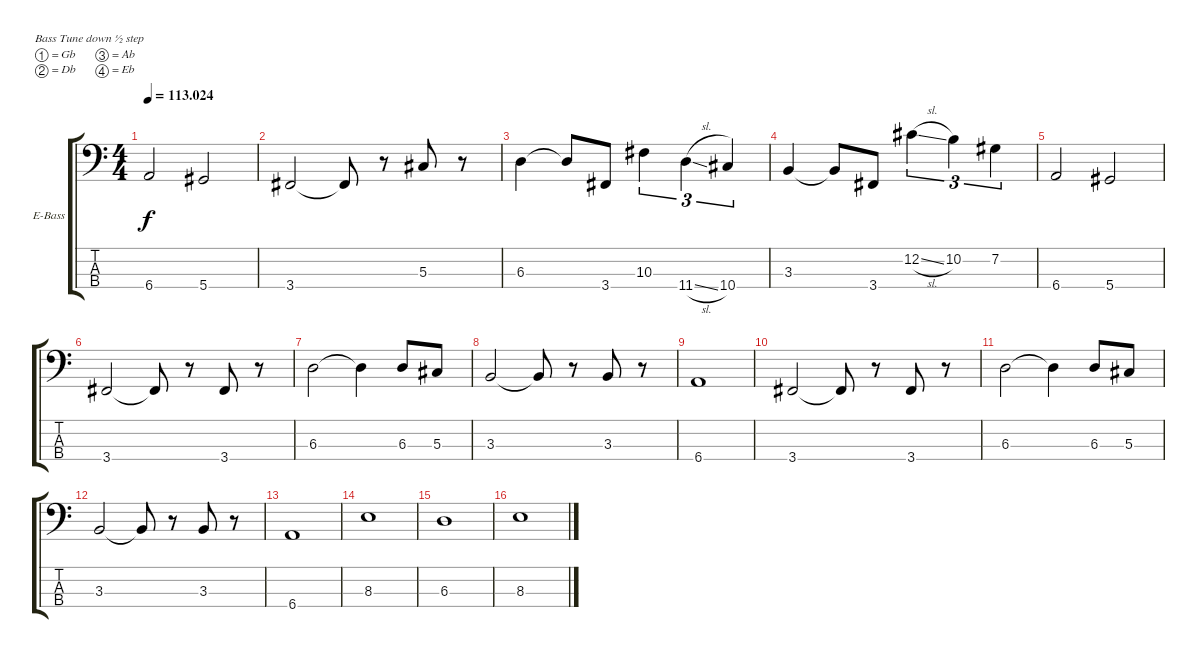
\bracketExtendMode groupsimilarinstruments
\firstSystemTrackNameOrientation horizontal
\otherSystemsTrackNameOrientation horizontal
\track ("Бас-гитара (Князев И)" "E-Bass") {instrument electricbassfinger}
\staff {score tabs}
\tuning (Gb2 Db2 Ab1 Eb1)
\ts (4 4)
\tempo
113.024
\accidentals auto
\clef f4
\ottava regular
\simile none
\ks c
6.4.2{dy f} 5.4.2 |
3.4.2 3.4{t}.8 r.8 5.3.8 r.8 |
6.3.4 6.3{t}.8 3.4.8 10.3.4{tu (3 2)} 11.4{sl}.4{tu (3 2)} 10.4.4{tu (3 2)} |
3.3.4 3.3{t}.8 3.4.8 12.2{sl}.4{tu (3 2)} 10.2.4{tu (3 2)} 7.2.4{tu (3 2)} |
6.4.2 5.4.2 |
3.4.2 3.4{t}.8 r.8 3.4.8 r.8 |
6.3.2 6.3{t}.4 6.3.8 5.3.8 |
3.3.2 3.3{t}.8 r.8 3.3.8 r.8 |
6.4.1 |
3.4.2 3.4{t}.8 r.8 3.4.8 r.8 |
6.3.2 6.3{t}.4 6.3.8 5.3.8 |
3.3.2 3.3{t}.8 r.8 3.3.8 r.8 |
6.4.1 |
8.3.1 |
6.3.1 |
8.3.1
